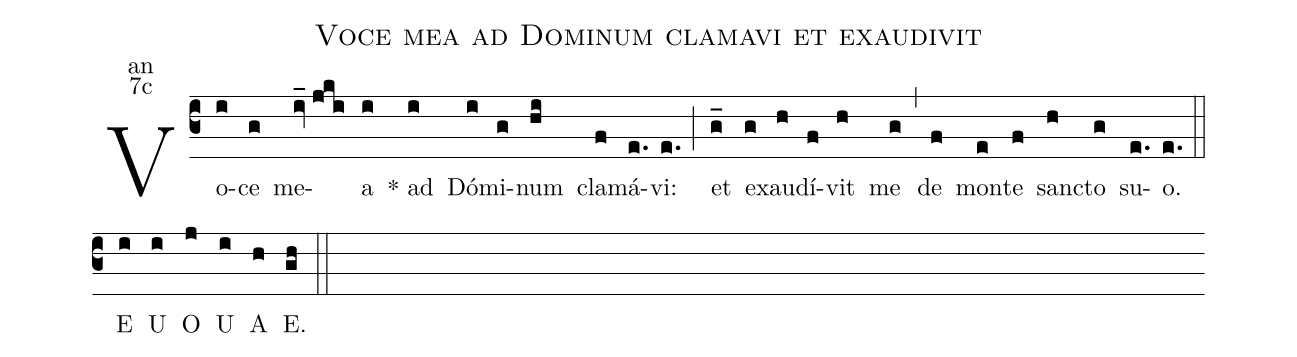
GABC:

name:Voce mea ad Dominum clamavi et exaudivit;
office-part:an;
mode:7c;
%%
(c3) Vo(i)ce(g) me(iv_//jki)a(i) <sp>*</sp> ad(i) Dó(i)mi(g)num(hi) cla(f)má(e.)vi:(e.) (;)
et(g_) ex(g)au(h)dí(f)vit(h) me(g) (,) de(f) mon(e)te(f) sanc(h)to(g) su(e.)o.(e.) (::)
<eu> E(i) U(i) O(j) U(i) A(h) E.(gh) </eu> (::)
